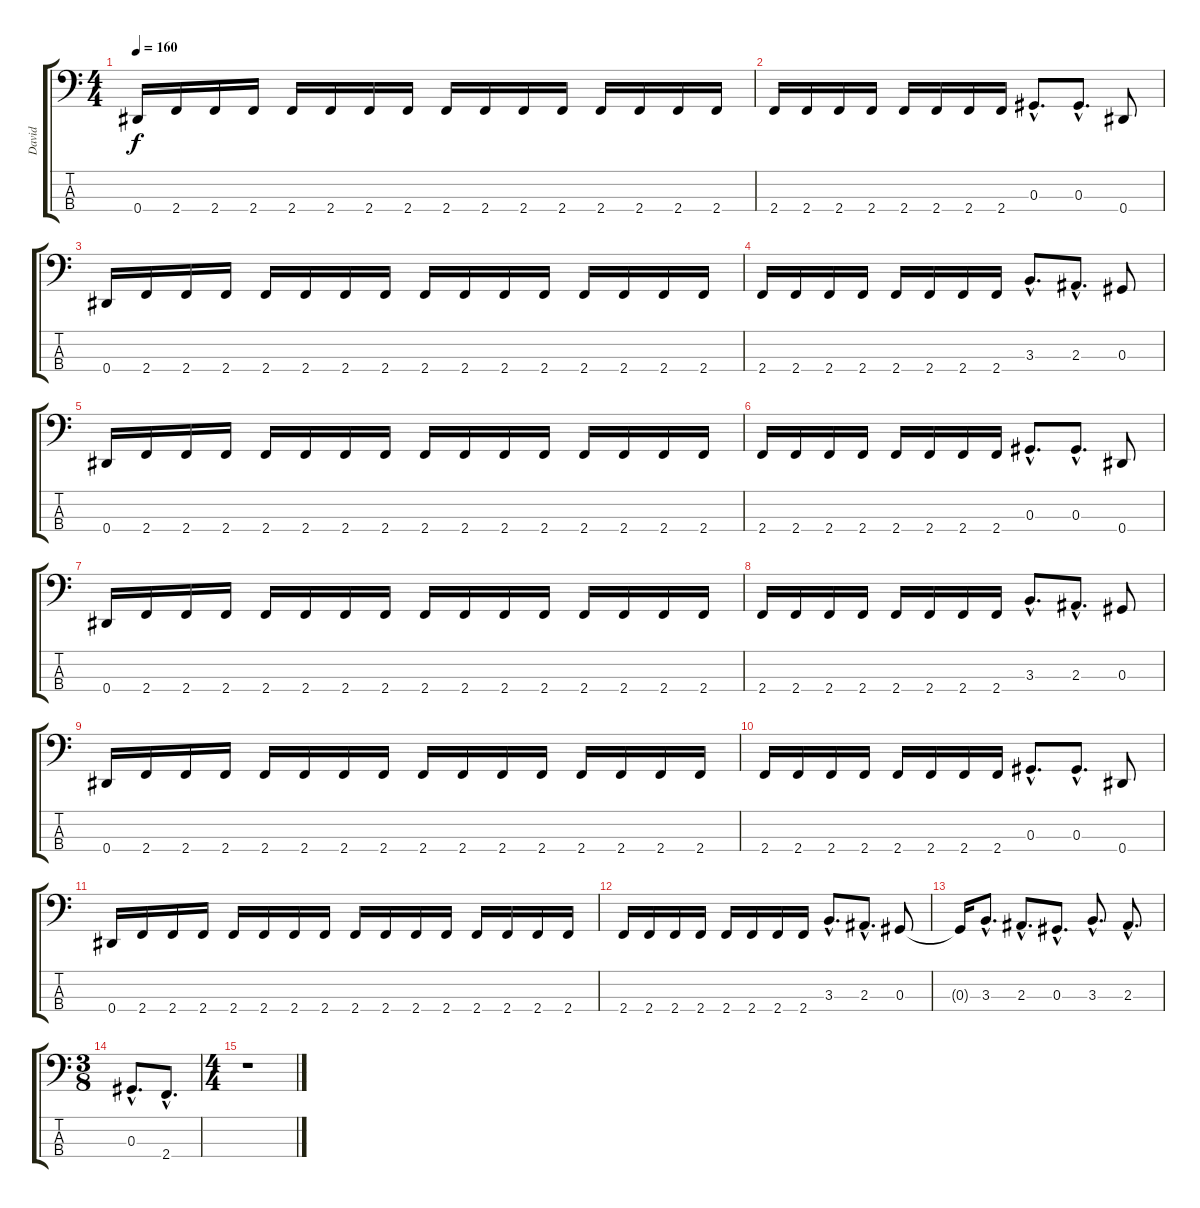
\track ("David" "David") {instrument electricbasspick}
\staff {score tabs}
\tuning (Gb2 Db2 Ab1 Eb1) {hide}
\ts (4 4)
\tempo 160
\clef f4
\ks c
0.4.16{dy f} 2.4.16 2.4.16 2.4.16 2.4.16 2.4.16 2.4.16 2.4.16 2.4.16 2.4.16 2.4.16 2.4.16 2.4.16 2.4.16 2.4.16 2.4.16 |
2.4.16 2.4.16 2.4.16 2.4.16 2.4.16 2.4.16 2.4.16 2.4.16 0.3{hac}.8{d} 0.3{hac}.8{d} 0.4.8 |
0.4.16 2.4.16 2.4.16 2.4.16 2.4.16 2.4.16 2.4.16 2.4.16 2.4.16 2.4.16 2.4.16 2.4.16 2.4.16 2.4.16 2.4.16 2.4.16 |
2.4.16 2.4.16 2.4.16 2.4.16 2.4.16 2.4.16 2.4.16 2.4.16 3.3{hac}.8{d} 2.3{hac}.8{d} 0.3.8 |
0.4.16 2.4.16 2.4.16 2.4.16 2.4.16 2.4.16 2.4.16 2.4.16 2.4.16 2.4.16 2.4.16 2.4.16 2.4.16 2.4.16 2.4.16 2.4.16 |
2.4.16 2.4.16 2.4.16 2.4.16 2.4.16 2.4.16 2.4.16 2.4.16 0.3{hac}.8{d} 0.3{hac}.8{d} 0.4.8 |
0.4.16 2.4.16 2.4.16 2.4.16 2.4.16 2.4.16 2.4.16 2.4.16 2.4.16 2.4.16 2.4.16 2.4.16 2.4.16 2.4.16 2.4.16 2.4.16 |
2.4.16 2.4.16 2.4.16 2.4.16 2.4.16 2.4.16 2.4.16 2.4.16 3.3{hac}.8{d} 2.3{hac}.8{d} 0.3.8 |
0.4.16 2.4.16 2.4.16 2.4.16 2.4.16 2.4.16 2.4.16 2.4.16 2.4.16 2.4.16 2.4.16 2.4.16 2.4.16 2.4.16 2.4.16 2.4.16 |
2.4.16 2.4.16 2.4.16 2.4.16 2.4.16 2.4.16 2.4.16 2.4.16 0.3{hac}.8{d} 0.3{hac}.8{d} 0.4.8 |
0.4.16 2.4.16 2.4.16 2.4.16 2.4.16 2.4.16 2.4.16 2.4.16 2.4.16 2.4.16 2.4.16 2.4.16 2.4.16 2.4.16 2.4.16 2.4.16 |
2.4.16 2.4.16 2.4.16 2.4.16 2.4.16 2.4.16 2.4.16 2.4.16 3.3{hac}.8{d} 2.3{hac}.8{d} 0.3.8 |
0.3{t}.16 3.3{hac}.8{d} 2.3{hac}.8{d} 0.3{hac}.8{d} 3.3{hac}.8{d} 2.3{hac}.8{d} |
\ts (3 8)
0.3{hac}.8{d} 2.4{hac}.8{d} |
\ts (4 4)
r.1
